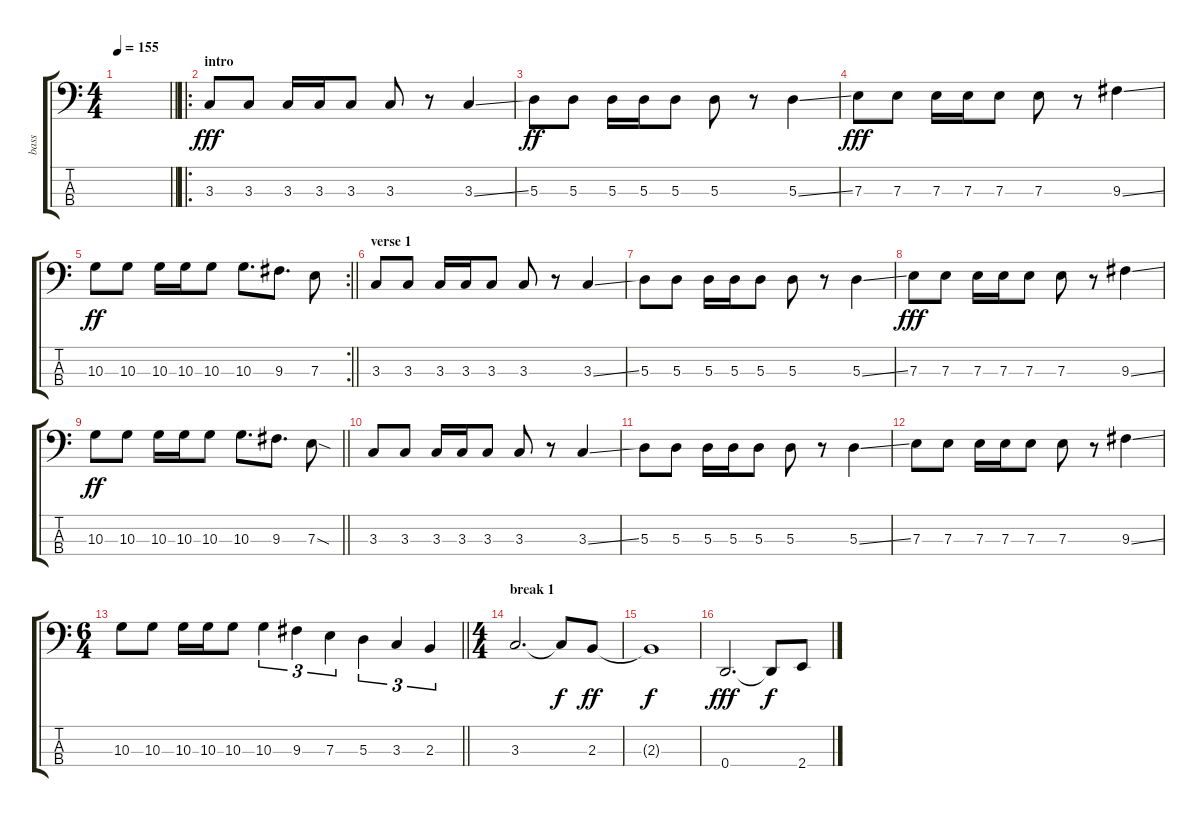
\track ("bass" "bass") {instrument electricbassfinger}
\staff {score tabs}
\tuning (G2 D2 A1 D1) {hide}
\ts (4 4)
\tempo 155
\clef f4
\barLineRight lightlight
\ks c
|
\ro
\section ("" "intro ")
3.3.8{dy fff} 3.3.8 3.3.16 3.3.16 3.3.8 3.3.8 r.8 3.3{ss}.4 |
5.3.8{dy ff} 5.3.8 5.3.16 5.3.16 5.3.8 5.3.8 r.8 5.3{ss}.4 |
7.3.8{dy fff} 7.3.8 7.3.16 7.3.16 7.3.8 7.3.8 r.8 9.3{ss}.4 |
\rc 2
\barLineRight lightlight
10.3.8{dy ff} 10.3.8 10.3.16 10.3.16 10.3.8 10.3.8{d} 9.3.8{d} 7.3.8 |
\section ("" "verse 1")
3.3.8 3.3.8 3.3.16 3.3.16 3.3.8 3.3.8 r.8 3.3{ss}.4 |
5.3.8 5.3.8 5.3.16 5.3.16 5.3.8 5.3.8 r.8 5.3{ss}.4 |
7.3.8{dy fff} 7.3.8 7.3.16 7.3.16 7.3.8 7.3.8 r.8 9.3{ss}.4 |
\barLineRight lightlight
10.3.8{dy ff} 10.3.8 10.3.16 10.3.16 10.3.8 10.3.8{d} 9.3.8{d} 7.3{sod}.8 |
3.3.8 3.3.8 3.3.16 3.3.16 3.3.8 3.3.8 r.8 3.3{ss}.4 |
5.3.8 5.3.8 5.3.16 5.3.16 5.3.8 5.3.8 r.8 5.3{ss}.4 |
7.3.8 7.3.8 7.3.16 7.3.16 7.3.8 7.3.8 r.8 9.3{ss}.4 |
\ts (6 4)
\barLineRight lightlight
10.3.8 10.3.8 10.3.16 10.3.16 10.3.8 10.3.4{tu (3 2)} 9.3.4{tu (3 2)} 7.3.4{tu (3 2)} 5.3.4{tu (3 2)} 3.3.4{tu (3 2)} 2.3.4{tu (3 2)} |
\ts (4 4)
\section ("" "break 1")
3.3.2{d} 3.3{t}.8{dy f} 2.3.8{dy ff} |
2.3{t}.1{dy f} |
0.4.2{d dy fff} 0.4{t}.8{dy f} 2.4.8
